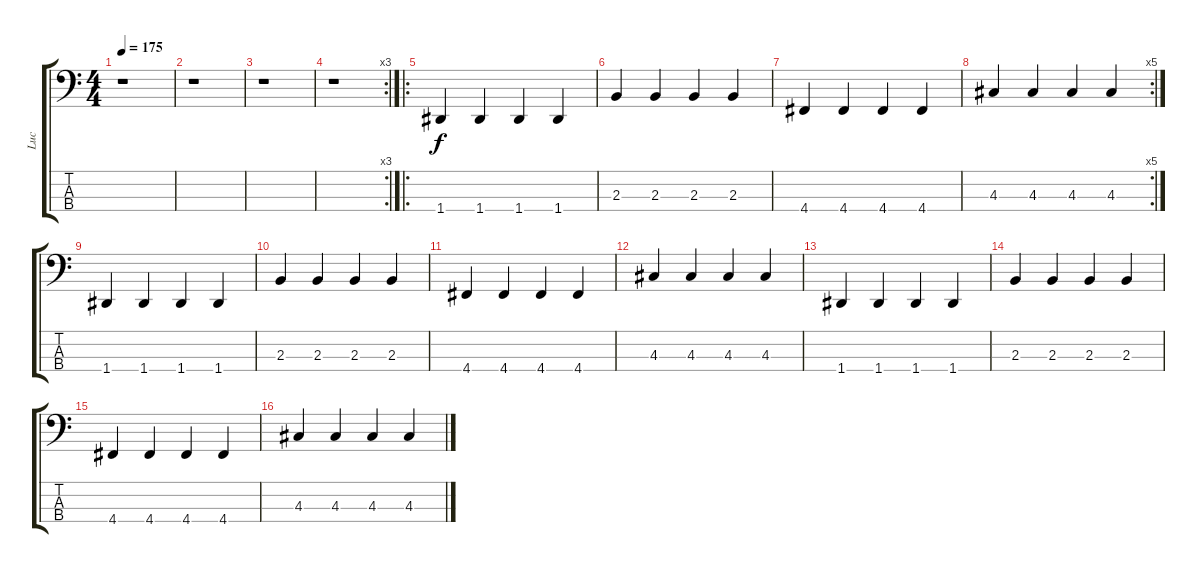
\track ("Luc" "Luc") {instrument electricbassfinger}
\staff {score tabs}
\tuning (G2 D2 A1 D1) {hide}
\ts (4 4)
\tempo 175
\clef f4
\ks c
r.1{dy f instrument electricbassfinger} |
r.1 |
r.1 |
\rc 3
r.1 |
\ro
1.4.4 1.4.4 1.4.4 1.4.4 |
2.3.4 2.3.4 2.3.4 2.3.4 |
4.4.4 4.4.4 4.4.4 4.4.4 |
\rc 5
4.3.4 4.3.4 4.3.4 4.3.4 |
1.4.4 1.4.4 1.4.4 1.4.4 |
2.3.4 2.3.4 2.3.4 2.3.4 |
4.4.4 4.4.4 4.4.4 4.4.4 |
4.3.4 4.3.4 4.3.4 4.3.4 |
1.4.4 1.4.4 1.4.4 1.4.4 |
2.3.4 2.3.4 2.3.4 2.3.4 |
4.4.4 4.4.4 4.4.4 4.4.4 |
4.3.4 4.3.4 4.3.4 4.3.4
